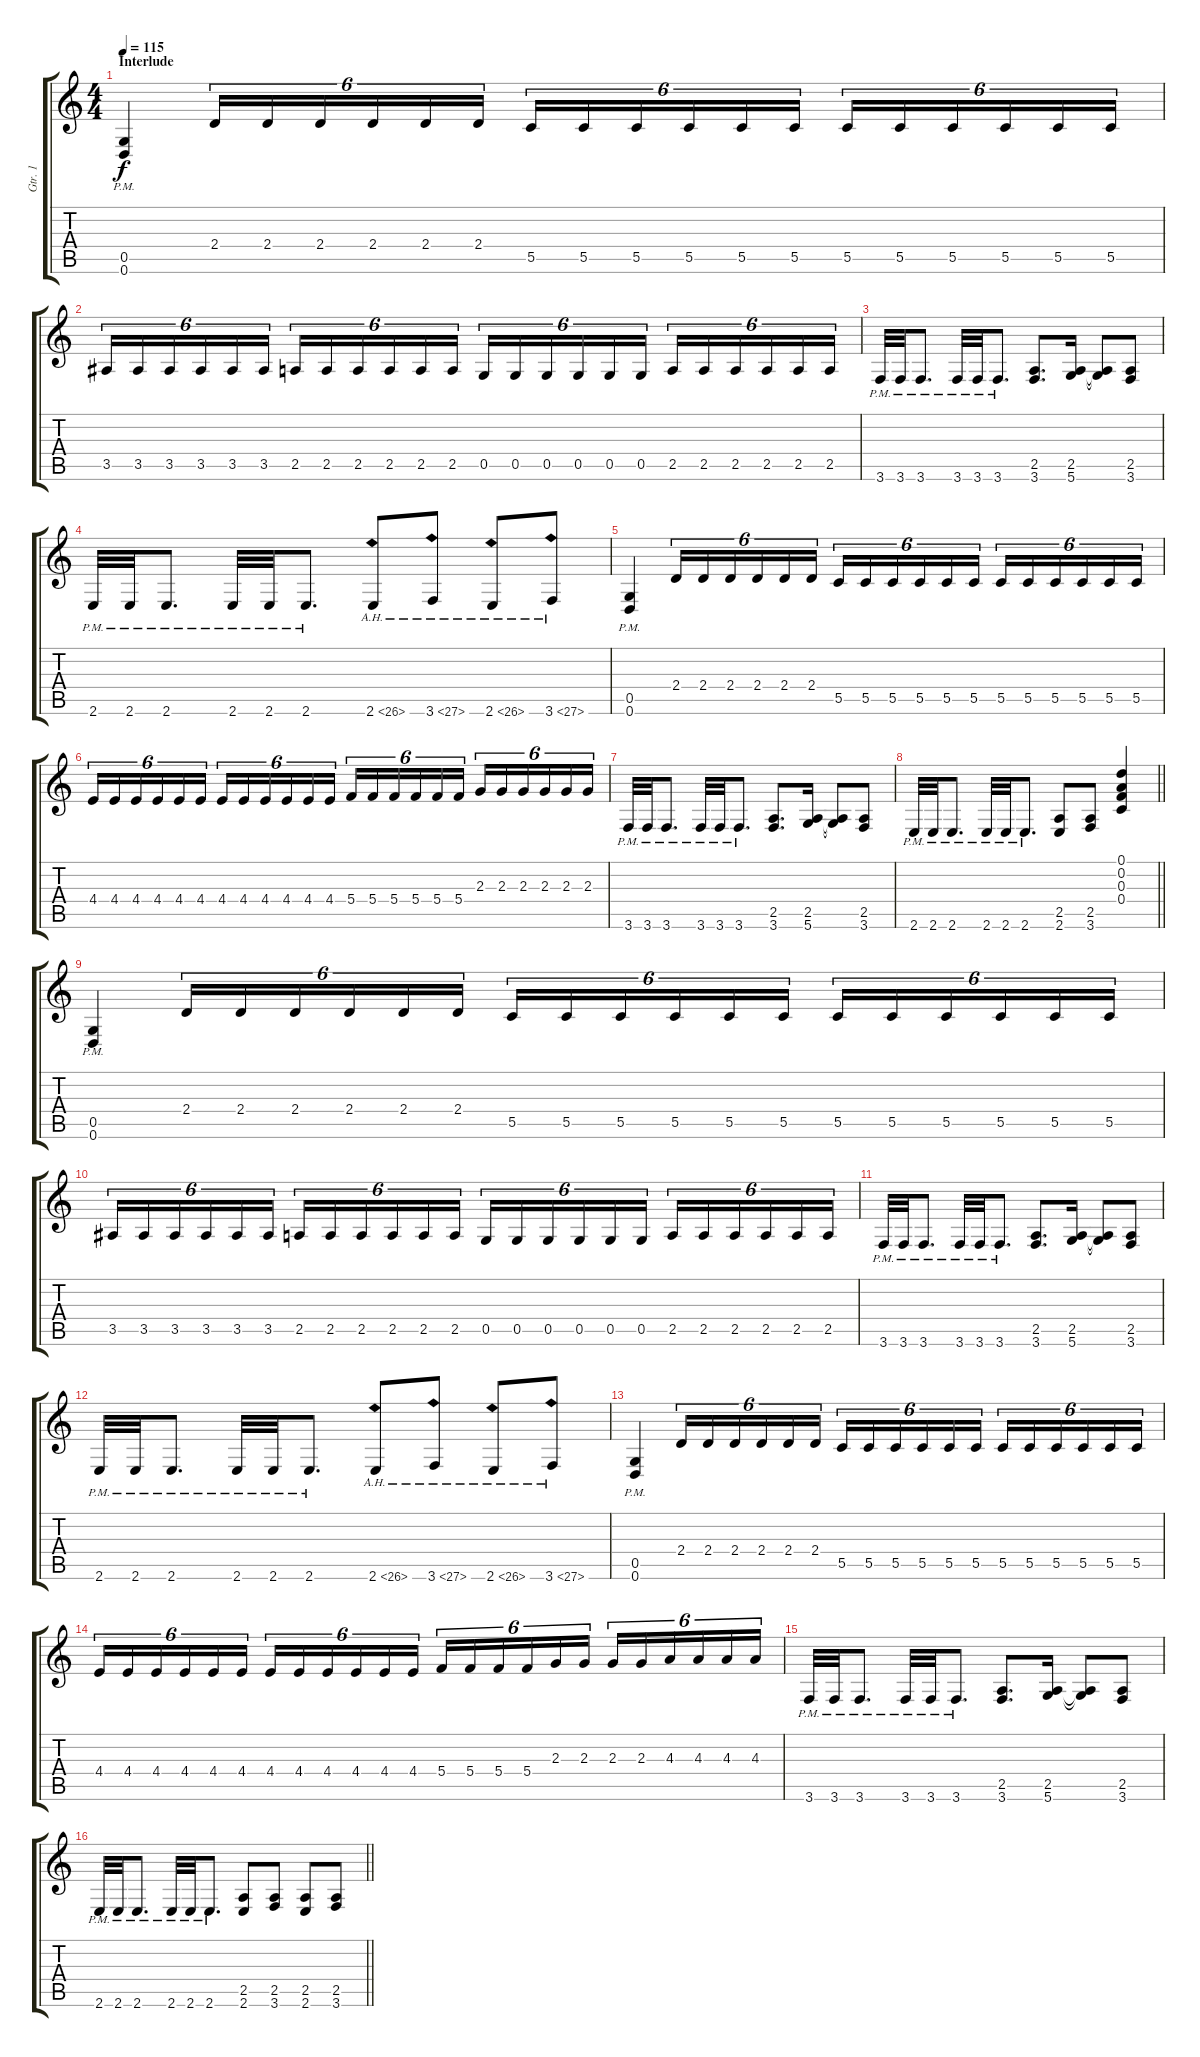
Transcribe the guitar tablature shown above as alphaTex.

\track ("Gtr. 1" "Gtr. 1") {instrument distortionguitar}
\staff {score tabs}
\tuning (D4 A3 F3 C3 G2 D2) {hide}
\ts (4 4)
\section ("" "Interlude")
\tempo 115
\clef g2
\ks c
(0.5{pm} 0.6{pm}).4{dy f} 2.4.16{tu (6 4)} 2.4.16{tu (6 4)} 2.4.16{tu (6 4)} 2.4.16{tu (6 4)} 2.4.16{tu (6 4)} 2.4.16{tu (6 4)} 5.5.16{tu (6 4)} 5.5.16{tu (6 4)} 5.5.16{tu (6 4)} 5.5.16{tu (6 4)} 5.5.16{tu (6 4)} 5.5.16{tu (6 4)} 5.5.16{tu (6 4)} 5.5.16{tu (6 4)} 5.5.16{tu (6 4)} 5.5.16{tu (6 4)} 5.5.16{tu (6 4)} 5.5.16{tu (6 4)} |
3.5.16{tu (6 4)} 3.5.16{tu (6 4)} 3.5.16{tu (6 4)} 3.5.16{tu (6 4)} 3.5.16{tu (6 4)} 3.5.16{tu (6 4)} 2.5.16{tu (6 4)} 2.5.16{tu (6 4)} 2.5.16{tu (6 4)} 2.5.16{tu (6 4)} 2.5.16{tu (6 4)} 2.5.16{tu (6 4)} 0.5.16{tu (6 4)} 0.5.16{tu (6 4)} 0.5.16{tu (6 4)} 0.5.16{tu (6 4)} 0.5.16{tu (6 4)} 0.5.16{tu (6 4)} 2.5.16{tu (6 4)} 2.5.16{tu (6 4)} 2.5.16{tu (6 4)} 2.5.16{tu (6 4)} 2.5.16{tu (6 4)} 2.5.16{tu (6 4)} |
3.6{pm}.32 3.6{pm}.32 3.6{pm}.8{d} 3.6{pm}.32 3.6{pm}.32 3.6{pm}.8{d} (2.5 3.6).8{d} (2.5 5.6).16 (2.5{t} 5.6{t}).8 (2.5 3.6).8 |
2.6{pm}.32 2.6{pm}.32 2.6{pm}.8{d} 2.6{pm}.32 2.6{pm}.32 2.6{pm}.8{d} 2.6{ah 24}.8 3.6{ah 24}.8 2.6{ah 24}.8 3.6{ah 24}.8 |
(0.5{pm} 0.6{pm}).4 2.4.16{tu (6 4)} 2.4.16{tu (6 4)} 2.4.16{tu (6 4)} 2.4.16{tu (6 4)} 2.4.16{tu (6 4)} 2.4.16{tu (6 4)} 5.5.16{tu (6 4)} 5.5.16{tu (6 4)} 5.5.16{tu (6 4)} 5.5.16{tu (6 4)} 5.5.16{tu (6 4)} 5.5.16{tu (6 4)} 5.5.16{tu (6 4)} 5.5.16{tu (6 4)} 5.5.16{tu (6 4)} 5.5.16{tu (6 4)} 5.5.16{tu (6 4)} 5.5.16{tu (6 4)} |
4.4.16{tu (6 4)} 4.4.16{tu (6 4)} 4.4.16{tu (6 4)} 4.4.16{tu (6 4)} 4.4.16{tu (6 4)} 4.4.16{tu (6 4)} 4.4.16{tu (6 4)} 4.4.16{tu (6 4)} 4.4.16{tu (6 4)} 4.4.16{tu (6 4)} 4.4.16{tu (6 4)} 4.4.16{tu (6 4)} 5.4.16{tu (6 4)} 5.4.16{tu (6 4)} 5.4.16{tu (6 4)} 5.4.16{tu (6 4)} 5.4.16{tu (6 4)} 5.4.16{tu (6 4)} 2.3.16{tu (6 4)} 2.3.16{tu (6 4)} 2.3.16{tu (6 4)} 2.3.16{tu (6 4)} 2.3.16{tu (6 4)} 2.3.16{tu (6 4)} |
3.6{pm}.32 3.6{pm}.32 3.6{pm}.8{d} 3.6{pm}.32 3.6{pm}.32 3.6{pm}.8{d} (2.5 3.6).8{d} (2.5 5.6).16 (2.5{t} 5.6{t}).8 (2.5 3.6).8 |
\barLineRight lightlight
2.6{pm}.32 2.6{pm}.32 2.6{pm}.8{d} 2.6{pm}.32 2.6{pm}.32 2.6{pm}.8{d} (2.5 2.6).8 (2.5 3.6).8 (0.1 0.2 0.3 0.4).4 |
(0.5{pm} 0.6{pm}).4 2.4.16{tu (6 4)} 2.4.16{tu (6 4)} 2.4.16{tu (6 4)} 2.4.16{tu (6 4)} 2.4.16{tu (6 4)} 2.4.16{tu (6 4)} 5.5.16{tu (6 4)} 5.5.16{tu (6 4)} 5.5.16{tu (6 4)} 5.5.16{tu (6 4)} 5.5.16{tu (6 4)} 5.5.16{tu (6 4)} 5.5.16{tu (6 4)} 5.5.16{tu (6 4)} 5.5.16{tu (6 4)} 5.5.16{tu (6 4)} 5.5.16{tu (6 4)} 5.5.16{tu (6 4)} |
3.5.16{tu (6 4)} 3.5.16{tu (6 4)} 3.5.16{tu (6 4)} 3.5.16{tu (6 4)} 3.5.16{tu (6 4)} 3.5.16{tu (6 4)} 2.5.16{tu (6 4)} 2.5.16{tu (6 4)} 2.5.16{tu (6 4)} 2.5.16{tu (6 4)} 2.5.16{tu (6 4)} 2.5.16{tu (6 4)} 0.5.16{tu (6 4)} 0.5.16{tu (6 4)} 0.5.16{tu (6 4)} 0.5.16{tu (6 4)} 0.5.16{tu (6 4)} 0.5.16{tu (6 4)} 2.5.16{tu (6 4)} 2.5.16{tu (6 4)} 2.5.16{tu (6 4)} 2.5.16{tu (6 4)} 2.5.16{tu (6 4)} 2.5.16{tu (6 4)} |
3.6{pm}.32 3.6{pm}.32 3.6{pm}.8{d} 3.6{pm}.32 3.6{pm}.32 3.6{pm}.8{d} (2.5 3.6).8{d} (2.5 5.6).16 (2.5{t} 5.6{t}).8 (2.5 3.6).8 |
2.6{pm}.32 2.6{pm}.32 2.6{pm}.8{d} 2.6{pm}.32 2.6{pm}.32 2.6{pm}.8{d} 2.6{ah 24}.8 3.6{ah 24}.8 2.6{ah 24}.8 3.6{ah 24}.8 |
(0.5{pm} 0.6{pm}).4 2.4.16{tu (6 4)} 2.4.16{tu (6 4)} 2.4.16{tu (6 4)} 2.4.16{tu (6 4)} 2.4.16{tu (6 4)} 2.4.16{tu (6 4)} 5.5.16{tu (6 4)} 5.5.16{tu (6 4)} 5.5.16{tu (6 4)} 5.5.16{tu (6 4)} 5.5.16{tu (6 4)} 5.5.16{tu (6 4)} 5.5.16{tu (6 4)} 5.5.16{tu (6 4)} 5.5.16{tu (6 4)} 5.5.16{tu (6 4)} 5.5.16{tu (6 4)} 5.5.16{tu (6 4)} |
4.4.16{tu (6 4)} 4.4.16{tu (6 4)} 4.4.16{tu (6 4)} 4.4.16{tu (6 4)} 4.4.16{tu (6 4)} 4.4.16{tu (6 4)} 4.4.16{tu (6 4)} 4.4.16{tu (6 4)} 4.4.16{tu (6 4)} 4.4.16{tu (6 4)} 4.4.16{tu (6 4)} 4.4.16{tu (6 4)} 5.4.16{tu (6 4)} 5.4.16{tu (6 4)} 5.4.16{tu (6 4)} 5.4.16{tu (6 4)} 2.3.16{tu (6 4)} 2.3.16{tu (6 4)} 2.3.16{tu (6 4)} 2.3.16{tu (6 4)} 4.3.16{tu (6 4)} 4.3.16{tu (6 4)} 4.3.16{tu (6 4)} 4.3.16{tu (6 4)} |
3.6{pm}.32 3.6{pm}.32 3.6{pm}.8{d} 3.6{pm}.32 3.6{pm}.32 3.6{pm}.8{d} (2.5 3.6).8{d} (2.5 5.6).16 (2.5{t} 5.6{t}).8 (2.5 3.6).8 |
\barLineRight lightlight
2.6{pm}.32 2.6{pm}.32 2.6{pm}.8{d} 2.6{pm}.32 2.6{pm}.32 2.6{pm}.8{d} (2.5 2.6).8 (2.5 3.6).8 (2.5 2.6).8 (2.5 3.6).8
